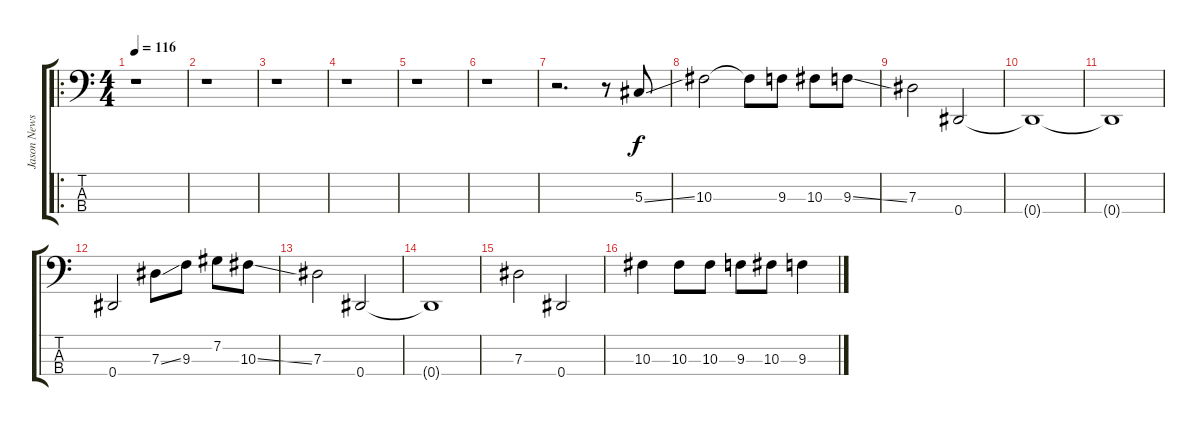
\track ("Jason Newsted" "Jason News") {instrument electricbasspick}
\staff {score tabs}
\tuning (Gb2 Db2 Ab1 Eb1) {hide}
\ro
\ts (4 4)
\tempo 116
\clef f4
\ks c
r.1{dy f instrument electricbasspick} |
r.1 |
r.1 |
r.1 |
r.1 |
r.1 |
r.2{d} r.8 5.3{ss}.8 |
10.3.2 10.3{t}.8 9.3.8 10.3.8 9.3{ss}.8 |
7.3.2 0.4.2 |
0.4{t}.1 |
0.4{t}.1 |
0.4.2 7.3{ss}.8 9.3.8 7.2.8 10.3{ss}.8 |
7.3.2 0.4.2 |
0.4{t}.1 |
7.3.2 0.4.2 |
10.3.4 10.3.8 10.3.8 9.3.8 10.3.8 9.3.4
